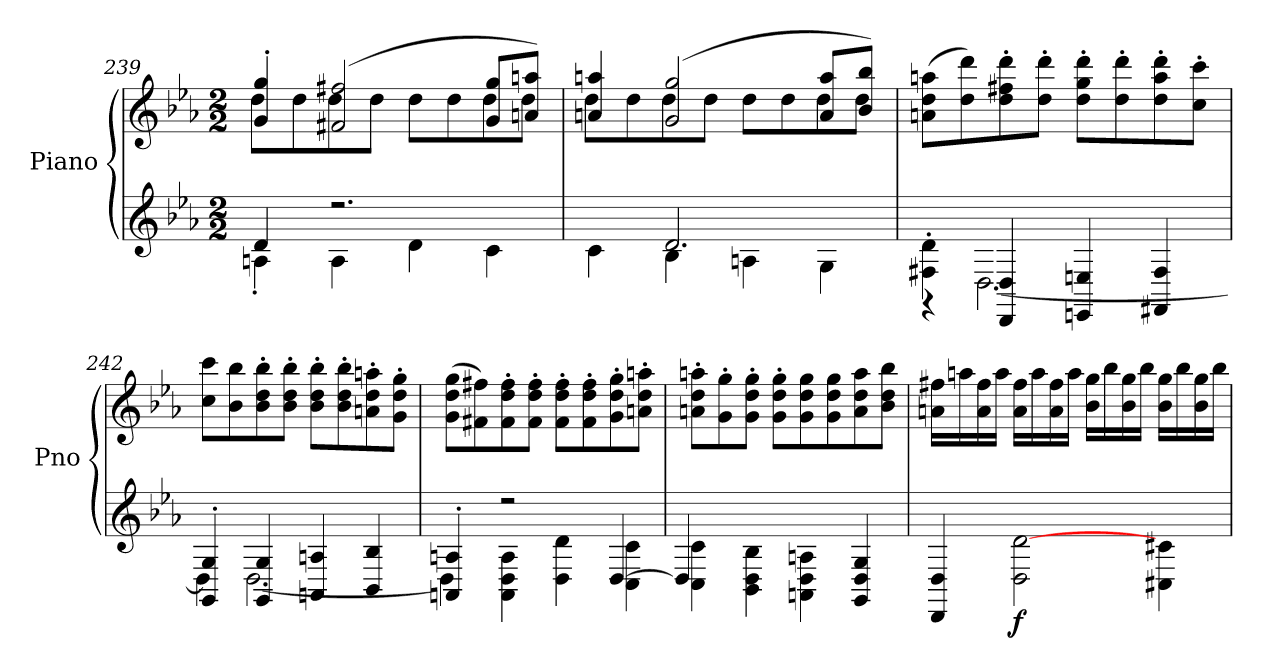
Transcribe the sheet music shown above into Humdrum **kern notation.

**kern	**kern	**dynam
*part1	*part1	*part1
*staff2	*staff1	*staff1/2
*I"Piano	*	*
*I'Pno	*	*
!!LO:PB:g=z
*clefG2	*clefG2	*
*k[b-e-a-]	*k[b-e-a-]	*
*M2/2	*M2/2	*
=239	=239	=239
*^	*^	*
4d/	4An'\	4g/' 4gg/'	8dd\L	.
.	.	.	8dd\	.
2.r	4A\	(>2f#X/ 2ff#X/	8dd\	.
.	.	.	8dd\J	.
.	4d\	.	8dd\L	.
.	.	.	8dd\	.
.	4c\	8g/ 8gg/L	8dd\	.
.	.	8an/ 8aan/J)	8dd\J	.
=240	=240	=240	=240	=240
4c\	4ryy	4an/ 4aan/	8dd\L	.
.	.	.	8dd\	.
4B-\	2.d/	(>2g/ 2gg/	8dd\	.
.	.	.	8dd\J	.
4An\	.	.	8dd\L	.
.	.	.	8dd\	.
4G\	.	8a/ 8aa/L	8dd\	.
.	.	8b-/ 8bb-/J)	8dd\J	.
*	*	*v	*v	*
=241	=241	=241	=241
4F#X\' 4d\'	4r	(>8an\ 8dd\ 8aan\L	.
.	.	8dd\ 8ddd\)	.
4DD/ 4D/	[2.D\	8dd\' 8ff#X\' 8ddd\'	.
.	.	8dd\' 8ddd\'J	.
4EEn/ 4En/	.	8dd\' 8gg\' 8ddd\'L	.
.	.	8dd\' 8ddd\'	.
4FF#X/ 4F#/	.	8dd\' 8aa\' 8ddd\'	.
.	.	8cc\' 8ccc\'J	.
=242	=242	=242	=242
4GG/' 4G/'	4D\]	8cc\ 8ccc\L	.
.	.	8b-\ 8bb-\	.
4GG/ 4G/	[2.D\	8b-\' 8dd\' 8bb-\'	.
.	.	8b-\' 8dd\' 8bb-\'J	.
4AAn/ 4An/	.	8b-\' 8dd\' 8bb-\'L	.
.	.	8b-\' 8dd\' 8bb-\'	.
4BB-/ 4B-/	.	8an\' 8dd\' 8aan\'	.
.	.	8g\' 8dd\' 8gg\'J	.
!!LO:LB:g=z
=243	=243	=243	=243
4AAn/' 4An/'	4D\]	(>8g\ 8dd\ 8gg\L	.
.	.	8f#X\ 8ff#X\)	.
2r	4AA\ 4D\ 4A\	8f#\' 8dd\' 8ff#\'	.
.	.	8f#\' 8dd\' 8ff#\'J	.
.	4D\ 4d\	8f#\' 8dd\' 8ff#\'L	.
.	.	8f#\' 8dd\' 8ff#\'	.
[4D/	4C\ 4c\	8g\' 8dd\' 8gg\'	.
.	.	8an\' 8dd\' 8aan\'J	.
!!LO:LB:g=z
=244	=244	=244	=244
4C\ 4c\	4D/]	8an\' 8dd\' 8aan\'L	.
.	.	8g\' 8gg\'	.
4BB-\ 4D\ 4B-\	2.ryy	8g\' 8dd\' 8gg\'J	.
.	.	8g\' 8dd\' 8gg\'L	.
4AAn\ 4D\ 4An\	.	8g\ 8dd\ 8gg\	.
.	.	8g\ 8dd\ 8gg\	.
4GG/ 4D/ 4G/	.	8a\ 8dd\ 8aa\	.
.	.	8b-\ 8dd\ 8bb-\J	.
*v	*v	*	*
=245	=245	=245
4DD/ 4D/	16an\ 16ff#X\LL	.
.	16aan\	.
.	16a\ 16ff#\	.
.	16aa\JJ	.
!	!	!LO:DY:b=2
2D\ [2d\	16a\ 16ff#\LL	f
.	16aa\	.
.	16a\ 16ff#\	.
.	16aa\JJ	.
.	16b-\ 16gg\LL	.
.	16bb-\	.
.	16b-\ 16gg\	.
.	16bb-\JJ	.
4C#X\ 4c#X\	16b-\ 16gg\LL	.
.	16bb-\	.
.	16b-\ 16gg\	.
.	16bb-\JJ	.
=	=	=
*-	*-	*-
